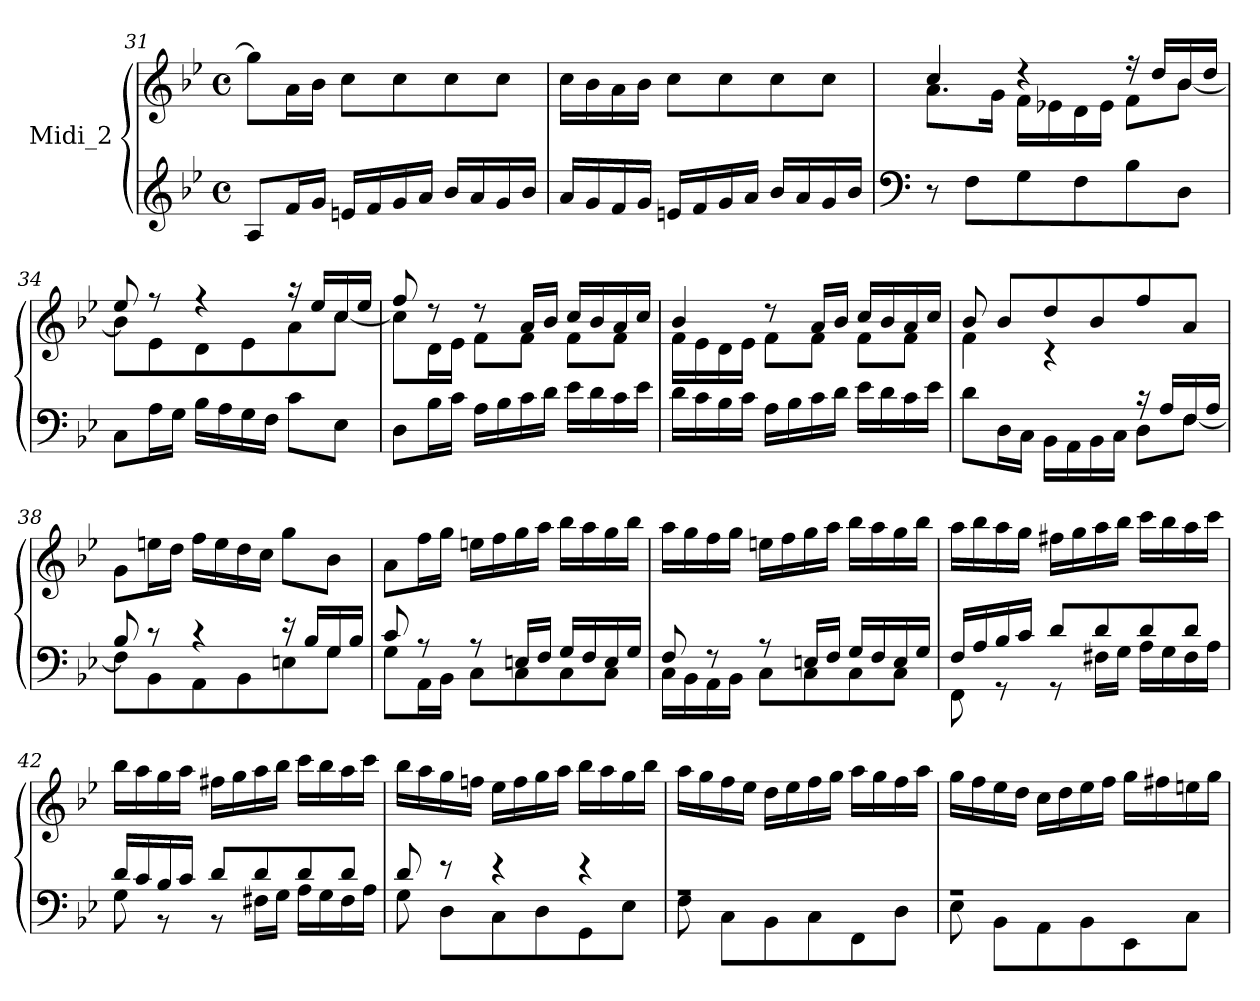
**kern	**kern
*part1	*part1
*staff2	*staff1
*I"Midi_2	*
*clefG2	*clefG2
*k[b-e-]	*k[b-e-]
*B-:	*B-:
*M4/4	*M4/4
*met(c)	*met(c)
=31	=31
8AL	8ggL]
16fL	16aL
16gJJ	16b-JJ
16enLL	8ccL
16f	.
16g	8cc
16aJJ	.
16b-LL	8cc
16a	.
16g	8ccJ
16b-JJ	.
=32	=32
16aLL	16cc\LL
16g	16b-\
16f	16a\
16gJJ	16b-\JJ
16enLL	8ccL
16f	.
16g	8cc
16aJJ	.
16b-LL	8cc
16a	.
16g	8ccJ
16b-JJ	.
!!LO:LB:g=z
=33	=33
*clefF4	*
*	*^
8r	4cc/	8.a\L
8FL	.	.
.	.	16g\J
8G	4r	16f\LL
.	.	16e-X\
8F	.	16d\
.	.	16e-\JJ
8B-	16r	8f\L
.	16ddLL	.
8DJ	16b-	[8b-\J
.	16ddJJ	.
=34	=34	=34
8CL	8ee-/	8b-\L]
16AL	8r	8e-\
16GJJ	.	.
16B-LL	4r	8d\
16A	.	.
16G	.	8e-\
16FJJ	.	.
8cL	16r	8a\
.	16ee-LL	.
8E-J	16cc	[8cc\J
.	16ee-JJ	.
=35	=35	=35
8DL	8ff/	8cc\L]
16B-L	8r	16d\L
16cJJ	.	16e-\JJ
16ALL	8r	8f\L
16B-	.	.
16c	16aLL	8f\J
16dJJ	16b-JJ	.
16e-LL	16cc/LL	8f\L
16d	16b-/	.
16c	16a/	8f\J
16e-JJ	16cc/JJ	.
=36	=36	=36
16dLL	4b-/	16f\LL
16c	.	16e-\
16B-	.	16d\
16cJJ	.	16e-\JJ
16ALL	8r	8f\L
16B-	.	.
16c	16aLL	8f\J
16dJJ	16b-JJ	.
16e-LL	16ccLL	8f\L
16d	16b-	.
16c	16a	8f\J
16e-JJ	16ccJJ	.
!!LO:LB:g=z	!!
=37	=37	=37
*^	*	*
2ryy	8dL	8b-/	4f\
.	16DL	8b-/L	.
.	16CJJ	.	.
.	16BB-\LL	8dd/	4r
.	16AA\	.	.
.	16BB-\	8b-/	.
.	16C\JJ	.	.
16r	8DL	8ff/	4ryy
16ALL	.	.	.
16F	[8FJ	8a/J	.
16AJJ	.	.	.
=38	=38	=38	=38
!	!	!	!LO:N:vis=1
8B-/	8FL]	8g\L	2.ryy
8r	8BB-	16een\L	.
.	.	16dd\JJ	.
4r	8AA	16ff\LL	.
.	.	16ee\	.
.	8BB-	16dd\	.
.	.	16cc\JJ	.
16r	8En	8gg\L	.
16B-/LL	.	.	.
16G/	8GJ	8b-\J	.
16B-/JJ	.	.	.
=39	=39	=39	=39
!	!	!	!LO:N:vis=1
8c/	8G\L	8a\L	2.ryy
8r	16AA\L	16ff\L	.
.	16BB-\JJ	16gg\JJ	.
8r	8C\L	16een\LL	.
.	.	16ff\	.
16EnLL	8C\	16gg\	.
16FJJ	.	16aa\JJ	.
16GLL	8C\	16bb-\LL	.
16F	.	16aa\	.
16E	8C\J	16gg\	.
16GJJ	.	16bb-\JJ	.
=40	=40	=40	=40
!	!	!	!LO:N:vis=1
8F/	16C\LL	16aa\LL	2.ryy
.	16BB-\	16gg\	.
8r	16AA\	16ff\	.
.	16BB-\JJ	16gg\JJ	.
8r	8C\L	16een\LL	.
.	.	16ff\	.
16EnLL	8C\	16gg\	.
16FJJ	.	16aa\JJ	.
16GLL	8C\	16bb-\LL	.
16F	.	16aa\	.
16E	8C\J	16gg\	.
16GJJ	.	16bb-\JJ	.
*	*	*v	*v
!!LO:LB:g=z
=41	=41	=41
16FLL	8FF\	16aaLL
16A	.	16bb-
16B-	8r	16aa
16cJJ	.	16ggJJ
8d/L	8r	16ff#XLL
.	.	16gg
8d/	16F#XLL	16aa
.	16GJJ	16bb-JJ
8d/	16ALL	16cccLL
.	16G	16bb-
8d/J	16F#	16aa
.	16AJJ	16cccJJ
=42	=42	=42
16dLL	8G\	16bb-LL
16c	.	16aa
16B-	8r	16gg
16cJJ	.	16aaJJ
8d/L	8r	16ff#XLL
.	.	16gg
8d/	16F#XLL	16aa
.	16GJJ	16bb-JJ
8d/	16ALL	16cccLL
.	16G	16bb-
8d/J	16F#	16aa
.	16AJJ	16cccJJ
=43	=43	=43
8d/	8G\	16bb-LL
.	.	16aa
8r	8D\L	16gg
.	.	16ffnJJ
4r	8C\	16ee-LL
.	.	16ff
.	8D\	16gg
.	.	16aaJJ
4r	8GG\	16bb-LL
.	.	16aa
.	8E-\J	16gg
.	.	16bb-JJ
=44	=44	=44
!LO:N:vis=1	!	!
2.r	8F\	16aaLL
.	.	16gg
.	8CL	16ff
.	.	16ee-JJ
.	8BB-	16ddLL
.	.	16ee-
.	8C	16ff
.	.	16ggJJ
.	8FF	16aaLL
.	.	16gg
.	8DJ	16ff
.	.	16aaJJ
!!LO:LB:g=z
=45	=45	=45
!LO:N:vis=1	!	!LO:N:vis=1
*	*	*^
2.r	8E-\	2.ryy	16gg\LL
.	.	.	16ff\
.	8BB-L	.	16ee-\
.	.	.	16dd\JJ
.	8AA	.	16cc\LL
.	.	.	16dd\
.	8BB-	.	16ee-\
.	.	.	16ff\JJ
.	8EE-	.	16gg\LL
.	.	.	16ff#X\
.	8CJ	.	16een\
.	.	.	16gg\JJ
*v	*v	*	*
*	*v	*v
=	=
*-	*-
